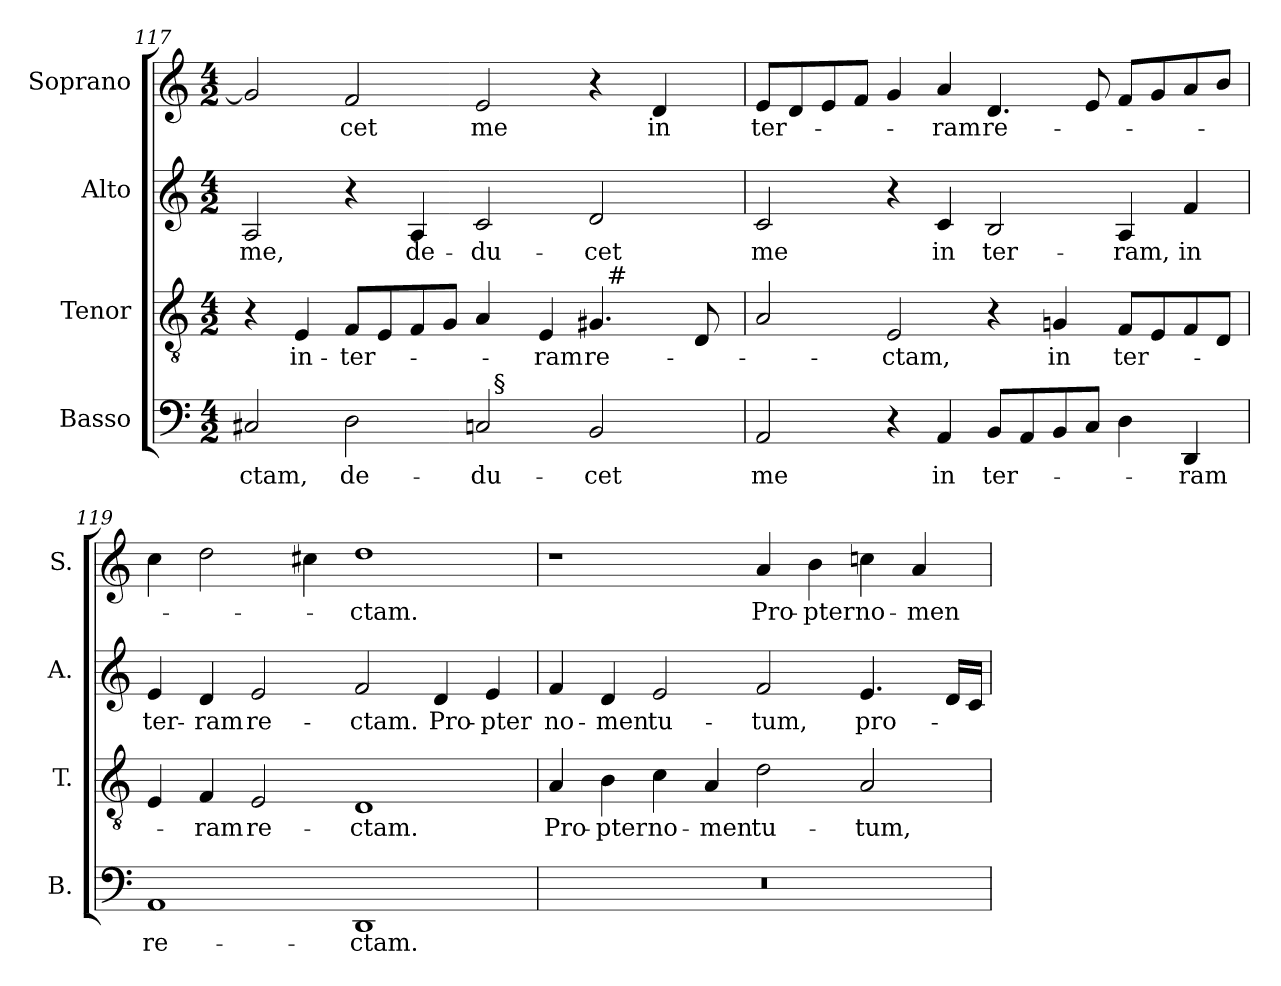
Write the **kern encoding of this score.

**kern	**text	**kern	**text	**kern	**text	**kern	**text
*part4	*part4	*part3	*part3	*part2	*part2	*part1	*part1
*staff4	*staff4	*staff3	*staff3	*staff2	*staff2	*staff1	*staff1
*I"Basso	*	*I"Tenor	*	*I"Alto	*	*I"Soprano	*
*I'B.	*	*I'T.	*	*I'A.	*	*I'S.	*
!!LO:LB:g=z
*clefF4	*	*clefGv2	*	*clefG2	*	*clefG2	*
*	*	*ITrd7c12	*	*	*	*	*
*k[]	*	*k[]	*	*k[]	*	*k[]	*
*C:	*	*C:	*	*C:	*	*C:	*
*M4/2	*	*M4/2	*	*M4/2	*	*M4/2	*
=117	=117	=117	=117	=117	=117	=117	=117
!	!LO:LY:b:color=#000000	!	!	!	!	!	!
!	!	!	!	!	!LO:LY:b:color=#000000	!	!
*^	*	*^	*	*	*	*	*
2C#Xi/	1ryy	-ctam,	4r	1ryy	.	2Ai/	me,	2gi/]	.
!	!	!	!	!	!LO:LY:b:color=#000000	!	!	!	!
.	.	.	4EEi/	.	in-	.	.	.	.
!	!	!LO:LY:b:color=#000000	!	!	!	!	!	!	!
!	!	!	!	!	!LO:LY:b:color=#000000	!	!	!	!
!	!	!	!	!	!	!	!	!	!LO:LY:b:color=#000000
2Di\	.	de-	8FFi/L	.	-ter-	4r	.	2fi/	-cet
.	.	.	8EEi/	.	.	.	.	.	.
!	!	!	!	!	!	!	!LO:LY:b:color=#000000	!	!
.	.	.	8FFi/	.	.	4Ai/	de-	.	.
.	.	.	8GGi/J	.	.	.	.	.	.
!	!	!LO:LY:b:color=#000000	!	!	!	!	!	!	!
!	!	!	!	!	!	!	!LO:LY:b:color=#000000	!	!
!	!	!	!	!	!	!	!	!	!LO:LY:b:color=#000000
2Ci/	32ryy	-du-	4AAi/	2ryy	.	2ci/	-du-	2ei/	me
.	256ryy	.	.	.	.	.	.	.	.
!	!LO:TX:a:t=§	!	!	!	!	!	!	!	!
.	2ryy	.	.	.	.	.	.	.	.
!	!	!	!	!	!LO:LY:b:color=#000000	!	!	!	!
.	.	.	4EEi/	.	-ram	.	.	.	.
!	!	!LO:LY:b:color=#000000	!	!	!	!	!	!	!
!	!	!	!	!	!LO:LY:b:color=#000000	!	!	!	!
!	!	!	!	!	!	!	!LO:LY:b:color=#000000	!	!
2BBi/	.	-cet	4.GG#i/	32ryy	re-	2di/	-cet	4r	.
.	.	.	.	256ryy	.	.	.	.	.
!	!	!	!	!LO:TX:a:t=#	!	!	!	!	!
.	4ryy	.	.	4ryy	.	.	.	.	.
!	!	!	!	!	!	!	!	!	!LO:LY:b:color=#000000
.	.	.	.	.	.	.	.	4di/	in
.	8ryy	.	.	8ryy	.	.	.	.	.
.	.	.	8DDi/	.	.	.	.	.	.
.	16ryy	.	.	16ryy	.	.	.	.	.
.	64..ryy	.	.	64..ryy	.	.	.	.	.
*v	*v	*	*	*	*	*	*	*	*
*	*	*v	*v	*	*	*	*	*
=118	=118	=118	=118	=118	=118	=118	=118
*^	*	*^	*	*	*	*	*
!	!	!LO:LY:b:color=#000000	!	!	!	!	!	!	!
*v	*v	*	*	*	*	*	*	*	*
*	*	*v	*v	*	*	*	*	*
*^	*	*^	*	*	*	*	*
!	!	!	!	!	!	!	!LO:LY:b:color=#000000	!	!
*v	*v	*	*	*	*	*	*	*	*
*	*	*v	*v	*	*	*	*	*
*^	*	*^	*	*	*	*	*
!	!	!	!	!	!	!	!	!	!LO:LY:b:color=#000000
*v	*v	*	*	*	*	*	*	*	*
*	*	*v	*v	*	*	*	*	*
2AAi/	me	2AAi/	.	2ci/	me	8ei/L	ter-
.	.	.	.	.	.	8di/	.
.	.	.	.	.	.	8ei/	.
.	.	.	.	.	.	8fi/J	.
!	!	!	!LO:LY:b:color=#000000	!	!	!	!
4r	.	2EEi/	-ctam,	4r	.	4gi/	.
!	!LO:LY:b:color=#000000	!	!	!	!	!	!
!	!	!	!	!	!LO:LY:b:color=#000000	!	!
!	!	!	!	!	!	!	!LO:LY:b:color=#000000
4AAi/	in	.	.	4ci/	in	4ai/	-ram
!	!LO:LY:b:color=#000000	!	!	!	!	!	!
!	!	!	!	!	!LO:LY:b:color=#000000	!	!
!	!	!	!	!	!	!	!LO:LY:b:color=#000000
8BBi/L	ter-	4r	.	2Bi/	ter-	4.di/	re-
8AAi/	.	.	.	.	.	.	.
!	!	!	!LO:LY:b:color=#000000	!	!	!	!
8BBi/	.	4GGni/	in	.	.	.	.
8Ci/J	.	.	.	.	.	8ei/	.
!	!	!	!LO:LY:b:color=#000000	!	!	!	!
!	!	!	!	!	!LO:LY:b:color=#000000	!	!
4Di\	.	8FFi/L	ter-	4Ai/	-ram,	8fi/L	.
.	.	8EEi/	.	.	.	8gi/	.
!	!LO:LY:b:color=#000000	!	!	!	!	!	!
!	!	!	!	!	!LO:LY:b:color=#000000	!	!
4DDi/	-ram	8FFi/	.	4fi/	in	8ai/	.
.	.	8DDi/J	.	.	.	8bi/J	.
=119	=119	=119	=119	=119	=119	=119	=119
!	!LO:LY:b:color=#000000	!	!	!	!	!	!
!	!	!	!	!	!LO:LY:b:color=#000000	!	!
1AAi	re-	4EEi/	.	4ei/	ter-	4cci\	.
!	!	!	!LO:LY:b:color=#000000	!	!	!	!
!	!	!	!	!	!LO:LY:b:color=#000000	!	!
.	.	4FFi/	-ram	4di/	-ram	2ddi\	.
!	!	!	!LO:LY:b:color=#000000	!	!	!	!
!	!	!	!	!	!LO:LY:b:color=#000000	!	!
.	.	2EEi/	re-	2ei/	re-	.	.
.	.	.	.	.	.	4cc#Xi\	.
!	!LO:LY:b:color=#000000	!	!	!	!	!	!
!	!	!	!LO:LY:b:color=#000000	!	!	!	!
!	!	!	!	!	!LO:LY:b:color=#000000	!	!
!	!	!	!	!	!	!	!LO:LY:b:color=#000000
1DDi	-ctam.	1DDi	-ctam.	2fi/	-ctam.	1ddi	-ctam.
!	!	!	!	!	!LO:LY:b:color=#000000	!	!
.	.	.	.	4di/	Pro-	.	.
!	!	!	!	!	!LO:LY:b:color=#000000	!	!
.	.	.	.	4ei/	-pter	.	.
=120	=120	=120	=120	=120	=120	=120	=120
!LO:N:vis=1	!	!	!	!	!	!	!
!	!	!	!LO:LY:b:color=#000000	!	!	!	!
!	!	!	!	!	!LO:LY:b:color=#000000	!	!
0r	.	4AAi/	Pro-	4fi/	no-	1r	.
!	!	!	!LO:LY:b:color=#000000	!	!	!	!
!	!	!	!	!	!LO:LY:b:color=#000000	!	!
.	.	4BBi\	-pter	4di/	-men	.	.
!	!	!	!LO:LY:b:color=#000000	!	!	!	!
!	!	!	!	!	!LO:LY:b:color=#000000	!	!
.	.	4Ci\	no-	2ei/	tu-	.	.
!	!	!	!LO:LY:b:color=#000000	!	!	!	!
.	.	4AAi/	-men	.	.	.	.
!	!	!	!LO:LY:b:color=#000000	!	!	!	!
!	!	!	!	!	!LO:LY:b:color=#000000	!	!
!	!	!	!	!	!	!	!LO:LY:b:color=#000000
.	.	2Di\	tu-	2fi/	-tum,	4ai/	Pro-
!	!	!	!	!	!	!	!LO:LY:b:color=#000000
.	.	.	.	.	.	4bi\	-pter
!	!	!	!LO:LY:b:color=#000000	!	!	!	!
!	!	!	!	!	!LO:LY:b:color=#000000	!	!
!	!	!	!	!	!	!	!LO:LY:b:color=#000000
.	.	2AAi/	-tum,	4.ei/	pro-	4ccni\	no-
!	!	!	!	!	!	!	!LO:LY:b:color=#000000
.	.	.	.	.	.	4ai/	-men
.	.	.	.	16di/LL	.	.	.
.	.	.	.	16ci/JJ	.	.	.
=	=	=	=	=	=	=	=
*-	*-	*-	*-	*-	*-	*-	*-
